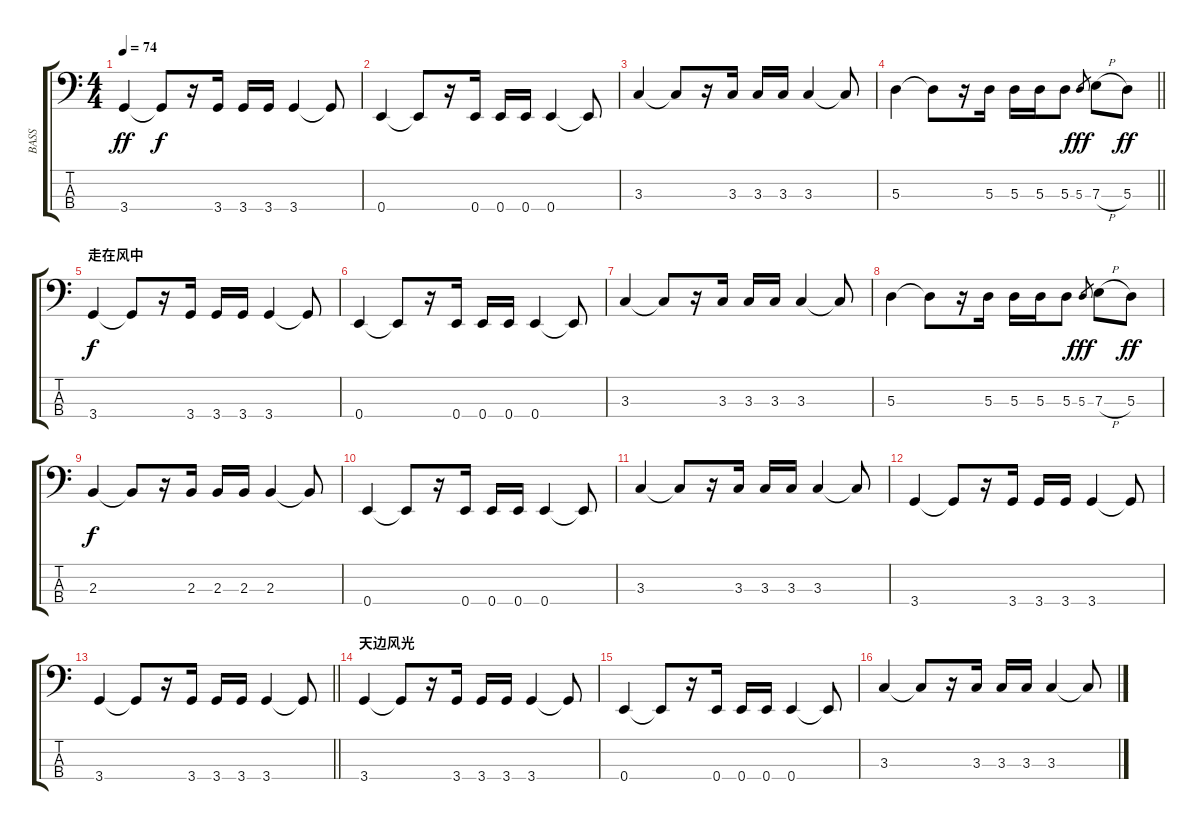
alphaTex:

\track ("BASS" "BASS") {instrument electricbasspick}
\staff {score tabs}
\tuning (G2 D2 A1 E1) {hide}
\ts (4 4)
\tempo 74
\clef f4
\ks c
3.4.4{dy ff instrument electricbasspick} 3.4{t}.8{dy f} r.16 3.4.16 3.4.16 3.4.16 3.4.4 3.4{t}.8 |
0.4.4 0.4{t}.8 r.16 0.4.16 0.4.16 0.4.16 0.4.4 0.4{t}.8 |
3.3.4 3.3{t}.8 r.16 3.3.16 3.3.16 3.3.16 3.3.4 3.3{t}.8 |
\barLineRight lightlight
5.3.4 5.3{t}.8 r.16 5.3.16 5.3.16 5.3.16 5.3.8 5.3.8{gr dy fff} 7.3{h}.8 5.3.8{dy ff} |
\section ("" "走在风中")
3.4.4{dy f} 3.4{t}.8 r.16 3.4.16 3.4.16 3.4.16 3.4.4 3.4{t}.8 |
0.4.4 0.4{t}.8 r.16 0.4.16 0.4.16 0.4.16 0.4.4 0.4{t}.8 |
3.3.4 3.3{t}.8 r.16 3.3.16 3.3.16 3.3.16 3.3.4 3.3{t}.8 |
5.3.4 5.3{t}.8 r.16 5.3.16 5.3.16 5.3.16 5.3.8 5.3.8{gr dy fff} 7.3{h}.8 5.3.8{dy ff} |
2.3.4{dy f} 2.3{t}.8 r.16 2.3.16 2.3.16{txt ""} 2.3.16 2.3.4 2.3{t}.8 |
0.4.4 0.4{t}.8 r.16 0.4.16 0.4.16 0.4.16 0.4.4 0.4{t}.8 |
3.3.4 3.3{t}.8 r.16 3.3.16 3.3.16 3.3.16 3.3.4 3.3{t}.8 |
3.4.4 3.4{t}.8 r.16 3.4.16 3.4.16 3.4.16 3.4.4 3.4{t}.8 |
\barLineRight lightlight
3.4.4 3.4{t}.8 r.16 3.4.16 3.4.16 3.4.16 3.4.4 3.4{t}.8 |
\section ("" "天边风光")
3.4.4 3.4{t}.8 r.16 3.4.16 3.4.16 3.4.16 3.4.4 3.4{t}.8 |
0.4.4 0.4{t}.8 r.16 0.4.16 0.4.16 0.4.16 0.4.4 0.4{t}.8 |
3.3.4 3.3{t}.8 r.16 3.3.16 3.3.16 3.3.16 3.3.4 3.3{t}.8
